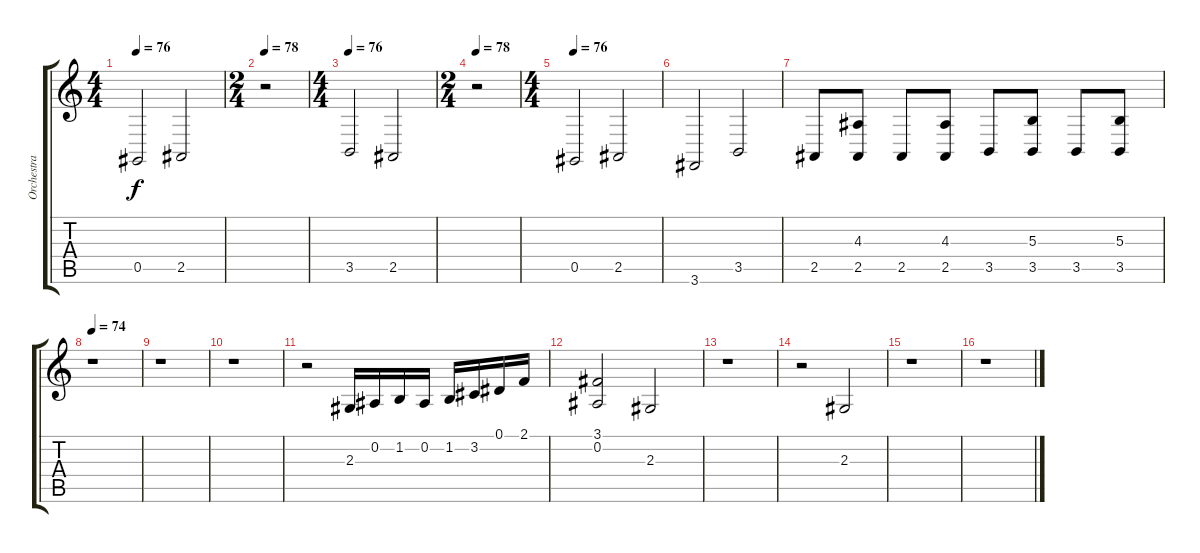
\track ("Orchestra" "Orchestra") {instrument brasssection}
\staff {score tabs}
\tuning (Eb4 Bb3 Gb3 Db3 Ab2 Eb2) {hide}
\ts (4 4)
\tempo 76
\clef g2
\ks c
0.5.2{dy f} 2.5.2 |
\ts (2 4)
\tempo 78
r.2 |
\ts (4 4)
\tempo 76
3.5.2 2.5.2 |
\ts (2 4)
\tempo 78
r.2 |
\ts (4 4)
\tempo 76
0.5.2 2.5.2 |
3.6.2 3.5.2 |
2.5.8{volume 9} (4.3 2.5).8 2.5.8 (4.3 2.5).8 3.5.8 (5.3 3.5).8 3.5.8 (5.3 3.5).8 |
\tempo 74
r.1 |
r.1 |
r.1 |
r.2 2.3.16{instrument brasssection} 0.2.16 1.2.16 0.2.16 1.2.16 3.2.16 0.1.16 2.1.16 |
(3.1 0.2).2 2.3.2 |
r.1 |
r.2 2.3.2 |
r.1 |
r.1
